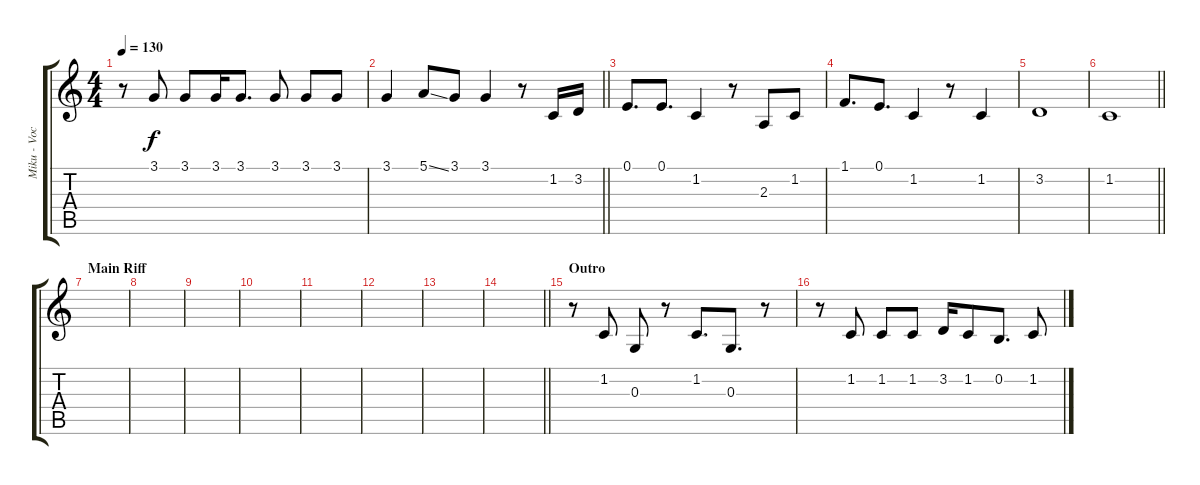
\track ("Miku - Vocals" "Miku - Voc") {instrument lead6voice}
\staff {score tabs}
\tuning (E4 B3 G3 D3 A2 E2) {hide}
\ts (4 4)
\tempo 130
\clef g2
\ks c
r.8{dy f} 3.1.8 3.1.8 3.1.16 3.1.8{d} 3.1.8 3.1.8 3.1.8 |
\barLineRight lightlight
3.1.4 5.1{ss}.8 3.1.8 3.1.4 r.8 1.2.16 3.2.16 |
0.1.8{d} 0.1.8{d} 1.2.4 r.8 2.3.8 1.2.8 |
1.1.8{d} 0.1.8{d} 1.2.4 r.8 1.2.4 |
3.2.1 |
\barLineRight lightlight
1.2.1 |
\section ("" "Main Riff")
|
|
|
|
|
|
|
\barLineRight lightlight
|
\section ("" "Outro")
r.8 1.2.8 0.3.8 r.8 1.2.8{d} 0.3.8{d} r.8 |
r.8 1.2.8 1.2.8 1.2.8 3.2.16 1.2.8 0.2.8{d} 1.2.8
